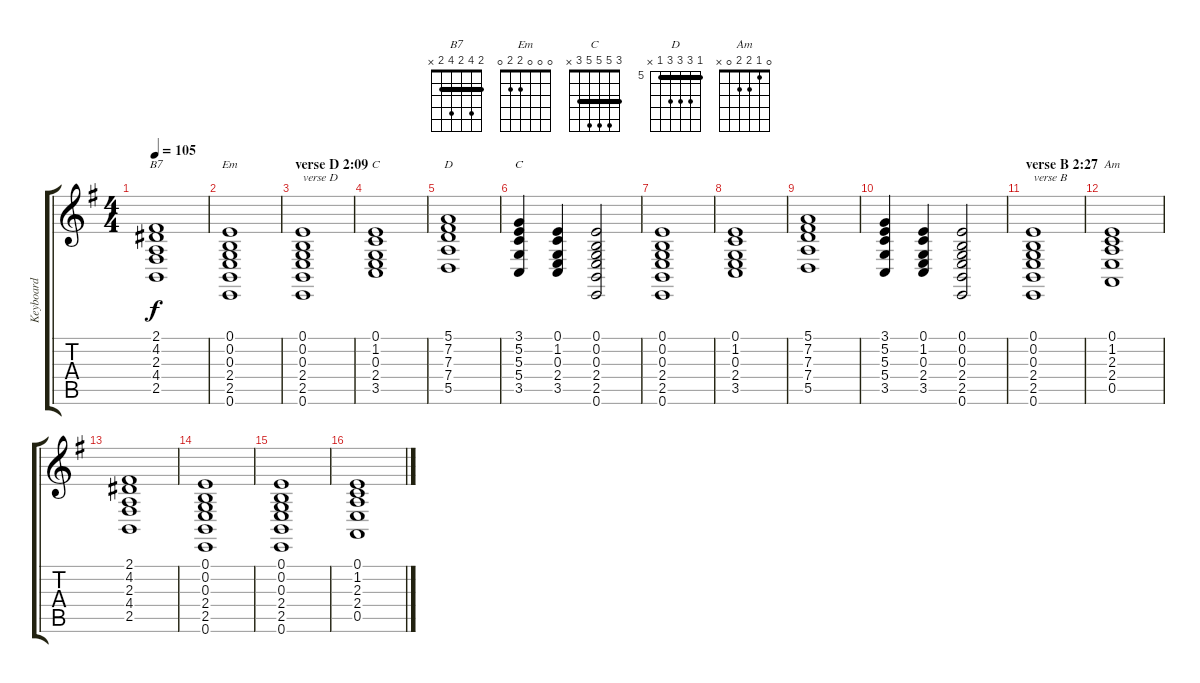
\track ("Keyboard" "Keyboard") {instrument stringensemble1}
\staff {score tabs}
\tuning (E4 B3 G3 D3 A2 E2) {hide}
\chord ("B7" 2 4 2 4 2 x) {barre 2}
\chord ("Em" 0 0 0 2 2 0)
\chord ("C" 0 1 0 2 3 x)
\chord ("D" 5 7 7 7 5 x) {firstfret 5 barre 5}
\chord ("C" 3 5 5 5 3 x) {barre 3}
\chord ("Am" 0 1 2 2 0 x)
\ts (4 4)
\tempo 105
\clef g2
\ks g
(2.1 4.2 2.3 4.4 2.5).1{ch "B7" dy f} |
(0.1 0.2 0.3 2.4 2.5 0.6).1{ch "Em"} |
\section ("" "verse D 2:09")
(0.1 0.2 0.3 2.4 2.5 0.6).1{txt "verse D"} |
(0.1 1.2 0.3 2.4 3.5).1{ch "C"} |
(5.1 7.2 7.3 7.4 5.5).1{ch "D"} |
(3.1 5.2 5.3 5.4 3.5).4{ch "C"} (0.1 1.2 0.3 2.4 3.5).4 (0.1 0.2 0.3 2.4 2.5 0.6).2 |
(0.1 0.2 0.3 2.4 2.5 0.6).1 |
(0.1 1.2 0.3 2.4 3.5).1 |
(5.1 7.2 7.3 7.4 5.5).1 |
(3.1 5.2 5.3 5.4 3.5).4 (0.1 1.2 0.3 2.4 3.5).4 (0.1 0.2 0.3 2.4 2.5 0.6).2 |
\section ("" "verse B 2:27")
(0.1 0.2 0.3 2.4 2.5 0.6).1{txt "verse B"} |
(0.1 1.2 2.3 2.4 0.5).1{ch "Am"} |
(2.1 4.2 2.3 4.4 2.5).1 |
(0.1 0.2 0.3 2.4 2.5 0.6).1 |
(0.1 0.2 0.3 2.4 2.5 0.6).1 |
(0.1 1.2 2.3 2.4 0.5).1
